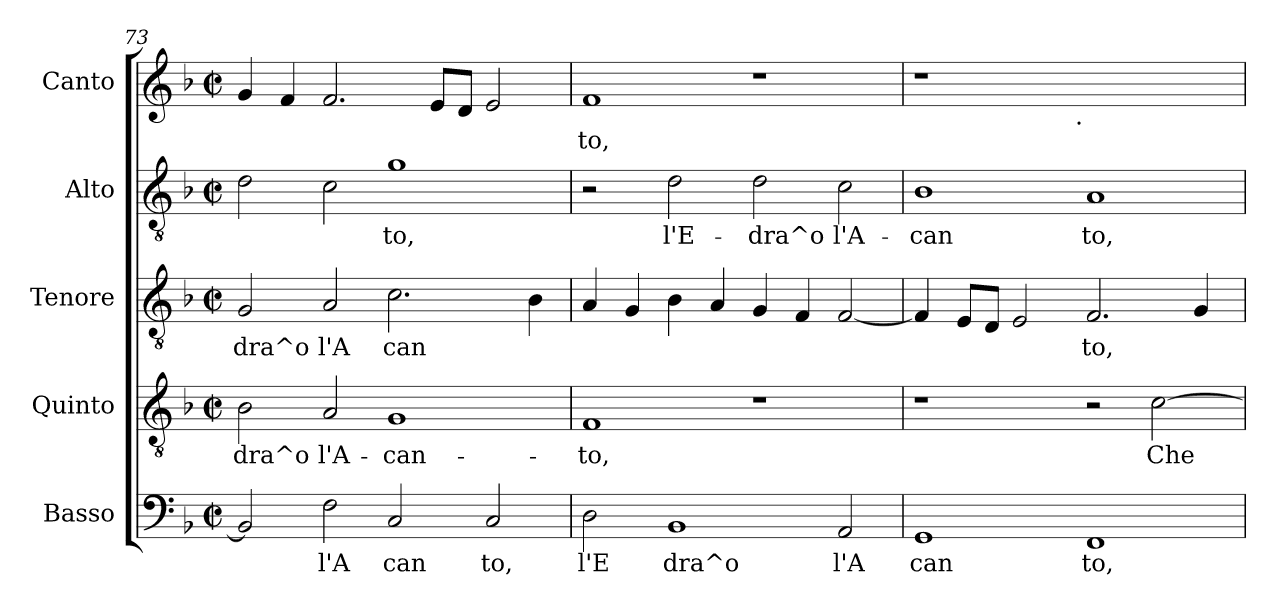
**kern	**text	**kern	**text	**kern	**text	**kern	**text	**kern	**text
*part5	*part5	*part4	*part4	*part3	*part3	*part2	*part2	*part1	*part1
*staff5	*staff5	*staff4	*staff4	*staff3	*staff3	*staff2	*staff2	*staff1	*staff1
*I"Basso	*	*I"Quinto	*	*I"Tenore	*	*I"Alto	*	*I"Canto	*
*clefF4	*	*clefGv2	*	*clefGv2	*	*clefGv2	*	*clefG2	*
*k[b-]	*	*k[b-]	*	*k[b-]	*	*k[b-]	*	*k[b-]	*
*F:	*	*F:	*	*F:	*	*F:	*	*F:	*
*M2/2	*	*M2/2	*	*M2/2	*	*M2/2	*	*M2/2	*
*met(c|)	*	*met(c|)	*	*met(c|)	*	*met(c|)	*	*met(c|)	*
=73	=73	=73	=73	=73	=73	=73	=73	=73	=73
!	!LO:LY:b:cj	!	!LO:LY:b:cj	!	!LO:LY:b:cj	!	!LO:LY:b:cj	!	!LO:LY:b:cj
2BB-/]	.	2B-\	-dra^o	2G/	dra^o	2d\	--	4g/	--
!	!	!	!	!	!	!	!	!	!LO:LY:b:cj
.	.	.	.	.	.	.	.	4f/	--
!	!LO:LY:b:cj	!	!LO:LY:b:cj	!	!LO:LY:b:cj	!	!LO:LY:b:cj	!	!LO:LY:b:cj
2F\	l'A	2A/	l'A-	2A/	l'A	2c\	--	2.f/	--
!	!LO:LY:b:cj	!	!LO:LY:b:cj	!	!LO:LY:b:cj	!	!LO:LY:b:cj	!	!
2C/	can	1G	-can-	2.c\	can	1g	-to,	.	.
!	!	!	!	!	!	!	!	!	!LO:LY:b:cj
.	.	.	.	.	.	.	.	8e/L	--
!	!	!	!	!	!	!	!	!	!LO:LY:b:cj
.	.	.	.	.	.	.	.	8d/J	--
!	!LO:LY:b:cj	!	!	!	!	!	!	!	!LO:LY:b:cj
2C/	to,	.	.	.	.	.	.	2e/	--
!	!	!	!	!	!LO:LY:b:cj	!	!	!	!
.	.	.	.	4B-\	.	.	.	.	.
=74	=74	=74	=74	=74	=74	=74	=74	=74	=74
!	!LO:LY:b:cj	!	!LO:LY:b:cj	!	!LO:LY:b:cj	!	!	!	!LO:LY:b:cj
2D\	l'E	1F	-to,	4A/	.	2r	.	1f	-to,
!	!	!	!	!	!LO:LY:b:cj	!	!	!	!
.	.	.	.	4G/	.	.	.	.	.
!	!LO:LY:b:cj	!	!	!	!LO:LY:b:cj	!	!LO:LY:b:cj	!	!
1BB-	dra^o	.	.	4B-\	.	2d\	l'E-	.	.
!	!	!	!	!	!LO:LY:b:cj	!	!	!	!
.	.	.	.	4A/	.	.	.	.	.
!	!	!	!	!	!LO:LY:b:cj	!	!LO:LY:b:cj	!	!
.	.	1r	.	4G/	.	2d\	-dra^o	1r	.
!	!	!	!	!	!LO:LY:b:cj	!	!	!	!
.	.	.	.	4F/	.	.	.	.	.
!	!LO:LY:b:cj	!	!	!	!LO:LY:b:cj	!	!LO:LY:b:cj	!	!
2AA/	l'A	.	.	[<2F/	.	2c\	l'A-	.	.
!!LO:PB:g=z
=75	=75	=75	=75	=75	=75	=75	=75	=75	=75
!	!LO:LY:b:cj	!	!	!	!LO:LY:b:cj	!	!LO:LY:b:cj	!	!
*	*	*	*	*	*	*	*	*^	*
1GG	can	1r	.	4F/]	.	1B-	-can	1r	2ryy	.
!	!	!	!	!	!LO:LY:b:cj	!	!	!	!	!
.	.	.	.	8E/L	.	.	.	.	.	.
!	!	!	!	!	!LO:LY:b:cj	!	!	!	!	!
.	.	.	.	8D/J	.	.	.	.	.	.
!	!	!	!	!	!LO:LY:b:cj	!	!	!	!	!
.	.	.	.	2E/	.	.	.	.	4...ryy	.
!	!	!	!	!	!	!	!	!	!LO:TX:b:t=.	!
.	.	.	.	.	.	.	.	.	1ryy	.
!	!LO:LY:b:cj	!	!	!	!LO:LY:b:cj	!	!LO:LY:b:cj	!	!	!
1FF	to,	2r	.	2.F/	to,	1A	to,	1ryy	.	.
!	!	!	!LO:LY:b:cj	!	!	!	!	!	!	!
.	.	[>2c\	Che	.	.	.	.	.	.	.
!	!	!	!	!	!LO:LY:b:cj	!	!	!	!	!
.	.	.	.	4G/	.	.	.	.	.	.
.	.	.	.	.	.	.	.	.	32ryy	.
*	*	*	*	*	*	*	*	*v	*v	*
=	=	=	=	=	=	=	=	=	=
*-	*-	*-	*-	*-	*-	*-	*-	*-	*-
